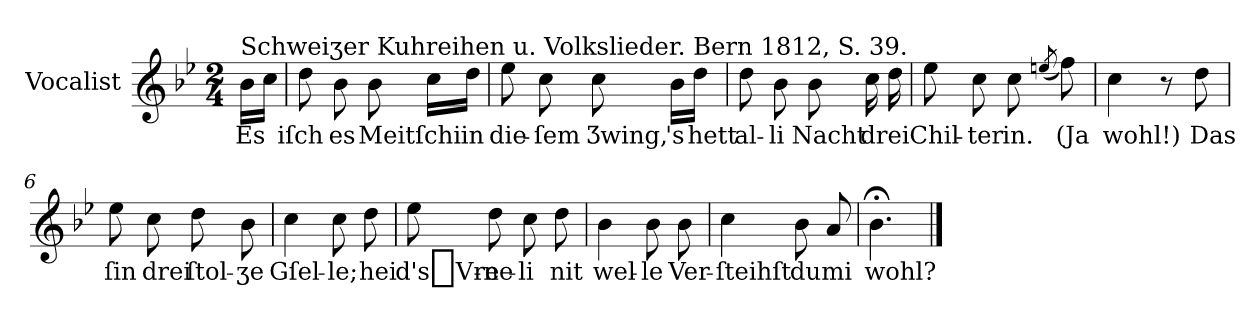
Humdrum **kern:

**kern	**text
*part1	*part1
*staff1	*staff1
*I"Vocalist	*
*k[b-e-]	*
*B-:	*
*M2/4	*
=	=
!LO:TX:a:t=Schweiʒer Kuhreihen u. Volkslieder. Bern 1812, S. 39.	!
16b-LL	Es
16ccJJ	.
=1	=1
8dd	iſch
8b-	es
8b-	Meitſchi
16ccLL	.
16ddJJ	in
=2	=2
8ee-	die-
8cc	-ſem
8cc	Ʒwing,
16b-LL	's
16ddJJ	hett
=3	=3
8dd	al-
8b-	-li
8b-	Nacht
16cc	drei
16dd	.
=4	=4
8ee-	Chil-
8cc	-ter
8cc	in.
(8qeen	.
8ff)	(Ja
=5	=5
4cc	wohl!)
8r	.
8dd	Das
=6	=6
8ee-	ſin
8cc	drei
8dd	ſtol-
8b-	-ʒe
=7	=7
4cc	Gſel-
8cc	-le;
8dd	hei
=8	=8
8ee-	d's_Vre-
8dd	-ne-
8cc	-li
8dd	nit
=9	=9
4b-	wel-
8b-	-le
8b-	Ver-
=10	=10
4cc	-ſteihſt
8b-	du
8a	mi
=11	=11
4.b-;<	wohl?
==	==
*-	*-
